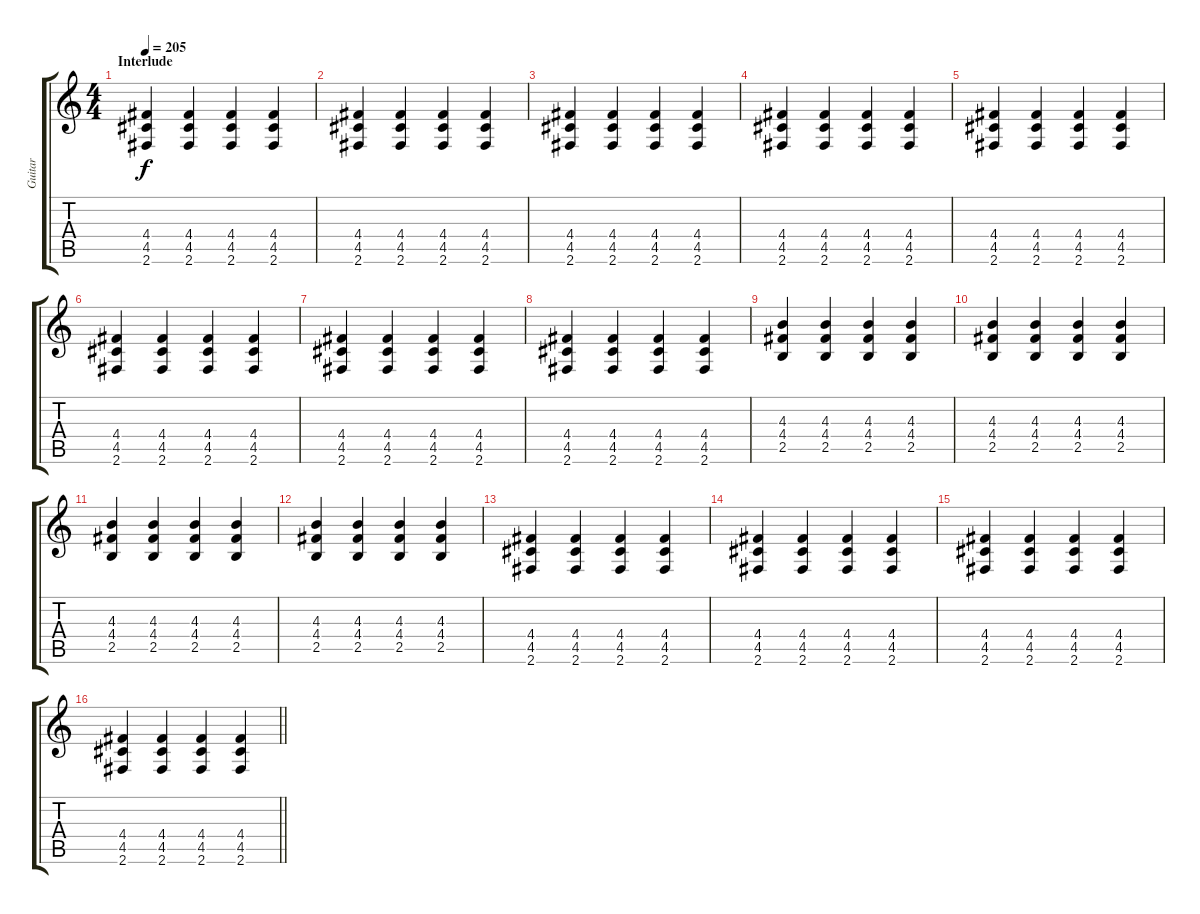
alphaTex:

\track ("Guitar" "Guitar") {instrument distortionguitar}
\staff {score tabs}
\tuning (E4 B3 G3 D3 A2 E2) {hide}
\ts (4 4)
\section ("" "Interlude")
\tempo 205
\clef g2
\ks c
(4.4 4.5 2.6).4{dy f} (4.4 4.5 2.6).4 (4.4 4.5 2.6).4 (4.4 4.5 2.6).4 |
(4.4 4.5 2.6).4 (4.4 4.5 2.6).4 (4.4 4.5 2.6).4 (4.4 4.5 2.6).4 |
(4.4 4.5 2.6).4 (4.4 4.5 2.6).4 (4.4 4.5 2.6).4 (4.4 4.5 2.6).4 |
(4.4 4.5 2.6).4 (4.4 4.5 2.6).4 (4.4 4.5 2.6).4 (4.4 4.5 2.6).4 |
(4.4 4.5 2.6).4 (4.4 4.5 2.6).4 (4.4 4.5 2.6).4 (4.4 4.5 2.6).4 |
(4.4 4.5 2.6).4 (4.4 4.5 2.6).4 (4.4 4.5 2.6).4 (4.4 4.5 2.6).4 |
(4.4 4.5 2.6).4 (4.4 4.5 2.6).4 (4.4 4.5 2.6).4 (4.4 4.5 2.6).4 |
(4.4 4.5 2.6).4 (4.4 4.5 2.6).4 (4.4 4.5 2.6).4 (4.4 4.5 2.6).4 |
(4.3 4.4 2.5).4 (4.3 4.4 2.5).4 (4.3 4.4 2.5).4 (4.3 4.4 2.5).4 |
(4.3 4.4 2.5).4 (4.3 4.4 2.5).4 (4.3 4.4 2.5).4 (4.3 4.4 2.5).4 |
(4.3 4.4 2.5).4 (4.3 4.4 2.5).4 (4.3 4.4 2.5).4 (4.3 4.4 2.5).4 |
(4.3 4.4 2.5).4 (4.3 4.4 2.5).4 (4.3 4.4 2.5).4 (4.3 4.4 2.5).4 |
(4.4 4.5 2.6).4 (4.4 4.5 2.6).4 (4.4 4.5 2.6).4 (4.4 4.5 2.6).4 |
(4.4 4.5 2.6).4 (4.4 4.5 2.6).4 (4.4 4.5 2.6).4 (4.4 4.5 2.6).4 |
(4.4 4.5 2.6).4 (4.4 4.5 2.6).4 (4.4 4.5 2.6).4 (4.4 4.5 2.6).4 |
\barLineRight lightlight
(4.4 4.5 2.6).4 (4.4 4.5 2.6).4 (4.4 4.5 2.6).4 (4.4 4.5 2.6).4
